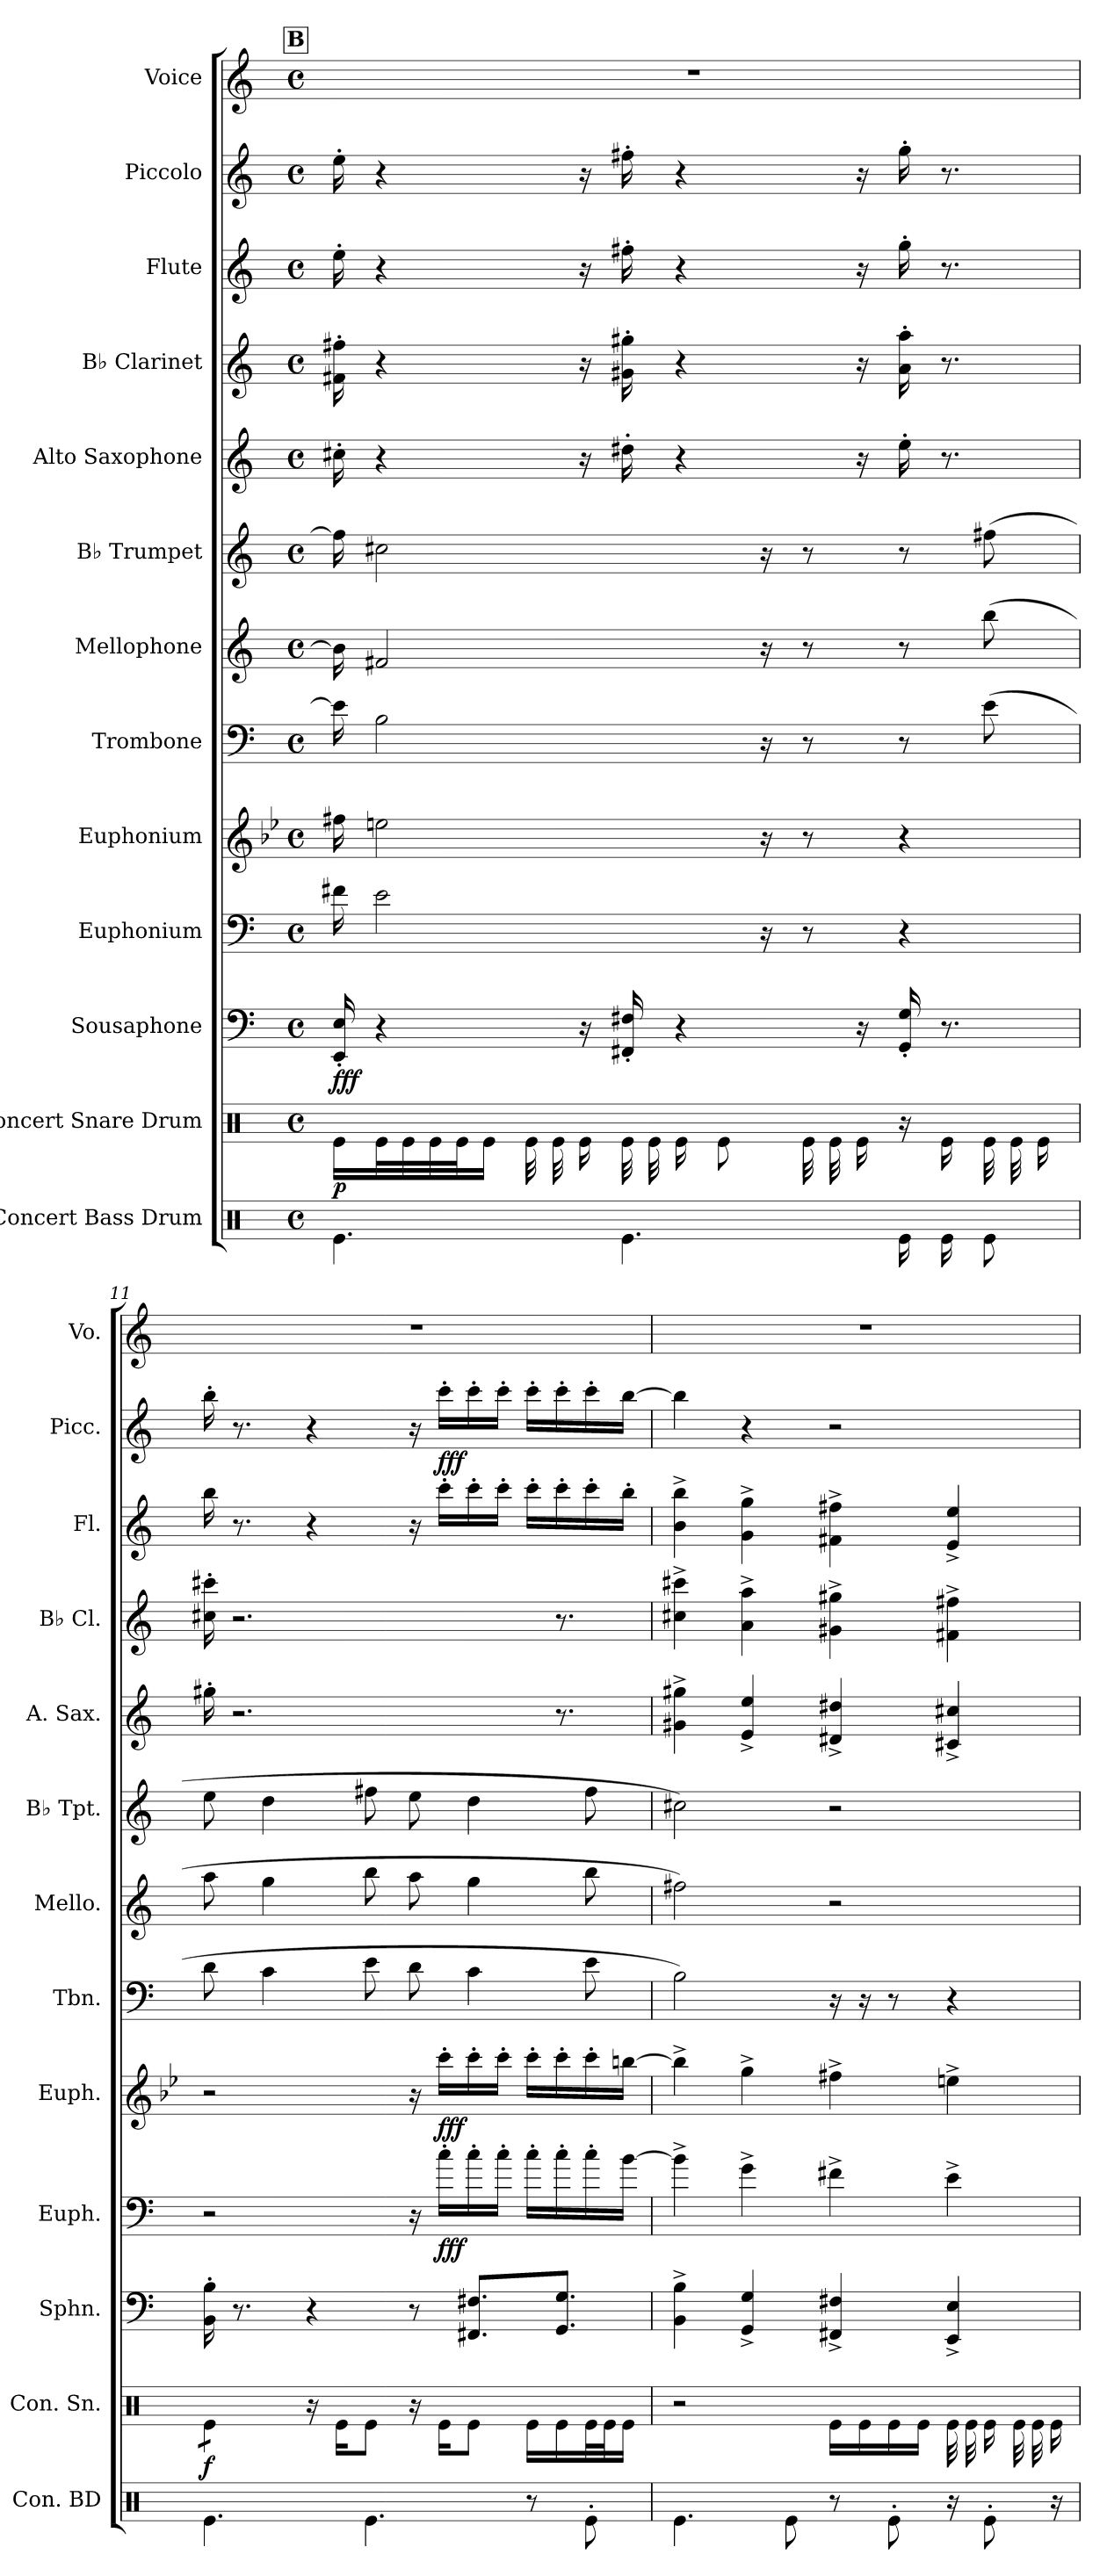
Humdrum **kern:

**kern	**kern	**dynam	**kern	**dynam	**kern	**dynam	**kern	**dynam	**kern	**kern	**kern	**kern	**kern	**kern	**kern	**dynam	**kern
*part13	*part12	*part12	*part11	*part11	*part10	*part10	*part9	*part9	*part8	*part7	*part6	*part5	*part4	*part3	*part2	*part2	*part1
*staff13	*staff12	*staff12	*staff11	*staff11	*staff10	*staff10	*staff9	*staff9	*staff8	*staff7	*staff6	*staff5	*staff4	*staff3	*staff2	*staff2	*staff1
*I"Concert Bass Drum	*I"Concert Snare Drum	*	*I"Sousaphone	*	*I"Euphonium	*	*I"Euphonium	*	*I"Trombone	*I"Mellophone	*I"B♭ Trumpet	*I"Alto Saxophone	*I"B♭ Clarinet	*I"Flute	*I"Piccolo	*	*I"Voice
*I'Con. BD	*I'Con. Sn.	*	*I'Sphn.	*	*I'Euph.	*	*I'Euph.	*	*I'Tbn.	*I'Mello.	*I'B♭ Tpt.	*I'A. Sax.	*I'B♭ Cl.	*I'Fl.	*I'Picc.	*	*I'Vo.
*clefX	*clefX	*	*clefF4	*	*clefF4	*	*clefG2	*	*clefF4	*clefG2	*clefG2	*clefG2	*clefG2	*clefG2	*clefG2	*	*clefG2
*	*	*	*	*	*	*	*ITrd8c14	*	*	*ITrd4c7	*ITrd1c2	*ITrd5c9	*ITrd1c2	*	*ITrd-7c-12	*	*
*k[]	*k[]	*	*k[]	*	*k[]	*	*k[b-e-]	*	*k[]	*k[b-]	*k[b-e-]	*k[b-e-a-]	*k[b-e-]	*k[]	*k[]	*	*k[]
*M4/4	*M4/4	*	*M4/4	*	*M4/4	*	*M4/4	*	*M4/4	*M4/4	*M4/4	*M4/4	*M4/4	*M4/4	*M4/4	*	*M4/4
*met(c)	*met(c)	*	*met(c)	*	*met(c)	*	*met(c)	*	*met(c)	*met(c)	*met(c)	*met(c)	*met(c)	*met(c)	*met(c)	*	*met(c)
!!LO:REH:place=s1:a:B:fs=14:t=B
=10	=10	=10	=10	=10	=10	=10	=10	=10	=10	=10	=10	=10	=10	=10	=10	=10	=10
!	!	!LO:DY:b	!	!LO:DY:b	!	!	!	!	!	!	!	!	!	!	!	!	!
4.Re\	16Re\LL	p	16EE/' 16E/'	fff	16f#X\	.	16f#X\	.	16e\]	16e\]	16ee\]	16en'\	16en\' 16een\'	16ee'\	16eee'\	.	1r
*	*tremolo	*	*	*	*	*	*	*	*	*	*	*	*	*	*	*	*
.	32Re\	.	4r	.	2e\	.	2en\	.	2B\	2Bn/	2bn\	4r	4r	4r	4r	.	.
.	32Re\	.	.	.	.	.	.	.	.	.	.	.	.	.	.	.	.
.	32Re\	.	.	.	.	.	.	.	.	.	.	.	.	.	.	.	.
.	32Re\	.	.	.	.	.	.	.	.	.	.	.	.	.	.	.	.
*	*Xtremolo	*	*	*	*	*	*	*	*	*	*	*	*	*	*	*	*
.	16Re\JJ	.	.	.	.	.	.	.	.	.	.	.	.	.	.	.	.
*	*tremolo	*	*	*	*	*	*	*	*	*	*	*	*	*	*	*	*
.	32Re\LLL	.	.	.	.	.	.	.	.	.	.	.	.	.	.	.	.
.	32Re\	.	.	.	.	.	.	.	.	.	.	.	.	.	.	.	.
*	*Xtremolo	*	*	*	*	*	*	*	*	*	*	*	*	*	*	*	*
.	16Re\	.	16r	.	.	.	.	.	.	.	.	16r	16r	16r	16r	.	.
*	*tremolo	*	*	*	*	*	*	*	*	*	*	*	*	*	*	*	*
4.Re\	32Re\	.	16FF#X/' 16F#X/'	.	.	.	.	.	.	.	.	16f#X'\	16f#X\' 16ff#X\'	16ff#X'\	16fff#X'\	.	.
.	32Re\	.	.	.	.	.	.	.	.	.	.	.	.	.	.	.	.
*	*Xtremolo	*	*	*	*	*	*	*	*	*	*	*	*	*	*	*	*
.	16Re\JJ	.	4r	.	.	.	.	.	.	.	.	4r	4r	4r	4r	.	.
.	8Re\L	.	.	.	.	.	.	.	.	.	.	.	.	.	.	.	.
.	.	.	.	.	16r	.	16r	.	16r	16r	16r	.	.	.	.	.	.
*	*tremolo	*	*	*	*	*	*	*	*	*	*	*	*	*	*	*	*
.	32Re\LLL	.	.	.	8r	.	8r	.	8r	8r	8r	.	.	.	.	.	.
.	32Re\	.	.	.	.	.	.	.	.	.	.	.	.	.	.	.	.
*	*Xtremolo	*	*	*	*	*	*	*	*	*	*	*	*	*	*	*	*
.	16Re\JJ	.	16r	.	.	.	.	.	.	.	.	16r	16r	16r	16r	.	.
*tremolo	*	*	*	*	*	*	*	*	*	*	*	*	*	*	*	*	*
16Re\LL	16r	.	16GG/' 16G/'	.	4r	.	4r	.	8r	8r	8r	16g'\	16g\' 16gg\'	16gg'\	16ggg'\	.	.
16Re\	16Re\LL	.	8.r	.	.	.	.	.	.	.	.	8.r	8.r	8.r	8.r	.	.
*Xtremolo	*	*	*	*	*	*	*	*	*	*	*	*	*	*	*	*	*
*	*tremolo	*	*	*	*	*	*	*	*	*	*	*	*	*	*	*	*
8Re\J	32Re\	.	.	.	.	.	.	.	(>8e\	(>8ee\	(>8een\	.	.	.	.	.	.
.	32Re\	.	.	.	.	.	.	.	.	.	.	.	.	.	.	.	.
*	*Xtremolo	*	*	*	*	*	*	*	*	*	*	*	*	*	*	*	*
.	16Re\JJ	.	.	.	.	.	.	.	.	.	.	.	.	.	.	.	.
!!LO:PB:g=z
=11	=11	=11	=11	=11	=11	=11	=11	=11	=11	=11	=11	=11	=11	=11	=11	=11	=11
!	!	!LO:DY:b	!	!	!	!	!	!	!	!	!	!	!	!	!	!	!
*	*tremolo	*	*	*	*	*	*	*	*	*	*	*	*	*	*	*	*
4.Re\	8Re\L	f	16BB\' 16B\'	.	2r	.	2r	.	8d\	8dd\	8dd\	16bn'\	16bn\' 16bbn\'	16bb\	16bbb'\	.	1r
.	.	.	8.r	.	.	.	.	.	.	.	.	2.r	2.r	8.r	8.r	.	.
.	8Re\J	.	.	.	.	.	.	.	4c\	4cc\	4cc\	.	.	.	.	.	.
*	*Xtremolo	*	*	*	*	*	*	*	*	*	*	*	*	*	*	*	*
.	16r	.	4r	.	.	.	.	.	.	.	.	.	.	4r	4r	.	.
.	16Re\KL	.	.	.	.	.	.	.	.	.	.	.	.	.	.	.	.
4.Re\	8Re\J	.	.	.	.	.	.	.	8e\	8ee\	8een\	.	.	.	.	.	.
.	16r	.	8r	.	16r	.	16r	.	8d\	8dd\	8dd\	.	.	16r	16r	.	.
!	!	!	!	!	!	!LO:DY:b	!	!LO:DY:b	!	!	!	!	!	!	!	!LO:DY:b	!
.	16Re\KL	.	.	.	16cc'\LL	fff	16cc'\LL	fff	.	.	.	.	.	16ccc'\LL	16cccc'\LL	fff	.
.	8Re\J	.	8.FF#X/ 8.F#X/L	.	16cc'\	.	16cc'\	.	4c\	4cc\	4cc\	.	.	16ccc'\	16cccc'\	.	.
.	.	.	.	.	16cc'\JJ	.	16cc'\JJ	.	.	.	.	.	.	16ccc'\JJ	16cccc'\JJ	.	.
8r	16Re\LL	.	.	.	16cc'\LL	.	16cc'\LL	.	.	.	.	.	.	16ccc'\LL	16cccc'\LL	.	.
.	16Re\	.	8.GG/ 8.G/J	.	16cc'\	.	16cc'\	.	.	.	.	8.r	8.r	16ccc'\	16cccc'\	.	.
*	*tremolo	*	*	*	*	*	*	*	*	*	*	*	*	*	*	*	*
8Re'\	32Re\	.	.	.	16cc'\	.	16cc'\	.	8e\	8ee\	8ee\	.	.	16ccc'\	16cccc'\	.	.
.	32Re\	.	.	.	.	.	.	.	.	.	.	.	.	.	.	.	.
*	*Xtremolo	*	*	*	*	*	*	*	*	*	*	*	*	*	*	*	*
.	16Re\JJ	.	.	.	[16b\JJ	.	[16bn\JJ	.	.	.	.	.	.	16bb'\JJ	[16bbb\JJ	.	.
=12	=12	=12	=12	=12	=12	=12	=12	=12	=12	=12	=12	=12	=12	=12	=12	=12	=12
4.Re\	2r	.	4BB\^ 4B\^	.	4b^\]	.	4b^\]	.	2B\)	2bn\)	2bn\)	4Bn\^ 4bn\^	4bn\^ 4bbn\^	4b\^ 4bb\^	4bbb\]	.	1r
.	.	.	4GG/^ 4G/^	.	4g^\	.	4g^\	.	.	.	.	4G/^ 4g/^	4g\^ 4gg\^	4g\^ 4gg\^	4r	.	.
8Re\	.	.	.	.	.	.	.	.	.	.	.	.	.	.	.	.	.
8r	16Re\LL	.	4FF#X/^ 4F#X/^	.	4f#X^\	.	4f#X^\	.	16r	2r	2r	4F#X/^ 4f#X/^	4f#X\^ 4ff#X\^	4f#X\^ 4ff#X\^	2r	.	.
.	16Re\	.	.	.	.	.	.	.	16r	.	.	.	.	.	.	.	.
8Re'\	16Re\	.	.	.	.	.	.	.	8r	.	.	.	.	.	.	.	.
.	16Re\JJ	.	.	.	.	.	.	.	.	.	.	.	.	.	.	.	.
*	*tremolo	*	*	*	*	*	*	*	*	*	*	*	*	*	*	*	*
16r	32Re\LLL	.	4EE/^ 4E/^	.	4e^\	.	4en^\	.	4r	.	.	4En/^ 4en/^	4en\^ 4een\^	4e/^ 4ee/^	.	.	.
.	32Re\	.	.	.	.	.	.	.	.	.	.	.	.	.	.	.	.
*	*Xtremolo	*	*	*	*	*	*	*	*	*	*	*	*	*	*	*	*
8Re'\	16Re\	.	.	.	.	.	.	.	.	.	.	.	.	.	.	.	.
*	*tremolo	*	*	*	*	*	*	*	*	*	*	*	*	*	*	*	*
.	32Re\	.	.	.	.	.	.	.	.	.	.	.	.	.	.	.	.
.	32Re\	.	.	.	.	.	.	.	.	.	.	.	.	.	.	.	.
*	*Xtremolo	*	*	*	*	*	*	*	*	*	*	*	*	*	*	*	*
16r	16Re\JJ	.	.	.	.	.	.	.	.	.	.	.	.	.	.	.	.
=	=	=	=	=	=	=	=	=	=	=	=	=	=	=	=	=	=
*-	*-	*-	*-	*-	*-	*-	*-	*-	*-	*-	*-	*-	*-	*-	*-	*-	*-
